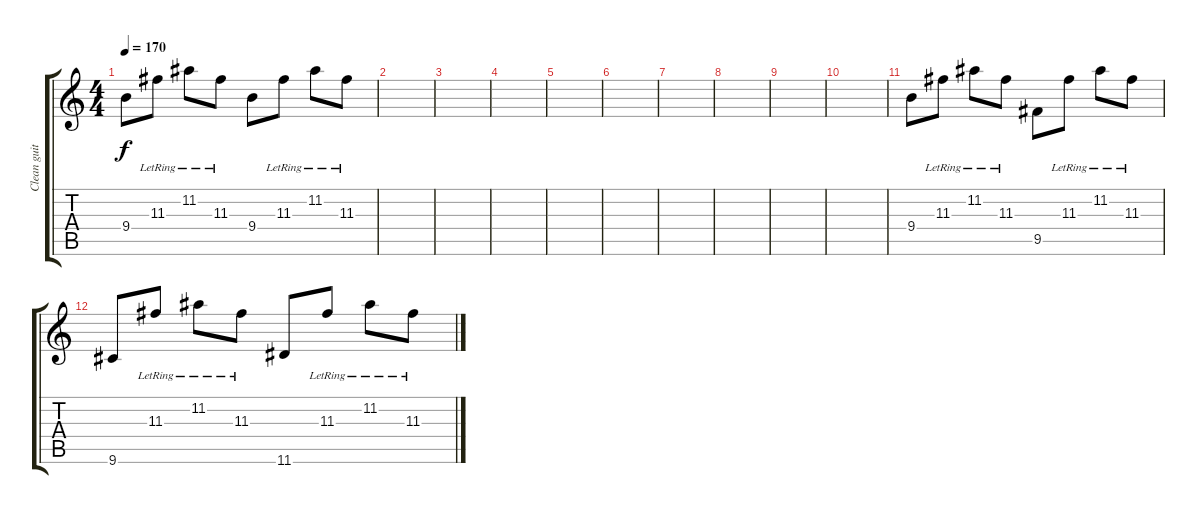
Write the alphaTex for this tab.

\track ("Clean guitar (TOM)" "Clean guit") {instrument electricguitarjazz}
\staff {score tabs}
\tuning (E4 B3 G3 D3 A2 E2) {hide}
\ts (4 4)
\tempo 170
\clef g2
\ks c
9.4.8{dy f} 11.3{lr}.8 11.2{lr}.8 11.3{lr}.8 9.4.8 11.3{lr}.8 11.2{lr}.8 11.3{lr}.8 |
|
|
|
|
|
|
|
|
|
9.4.8 11.3{lr}.8 11.2{lr}.8 11.3{lr}.8 9.5.8 11.3{lr}.8 11.2{lr}.8 11.3{lr}.8 |
9.6.8 11.3{lr}.8 11.2{lr}.8 11.3{lr}.8 11.6.8 11.3{lr}.8 11.2{lr}.8 11.3{lr}.8
